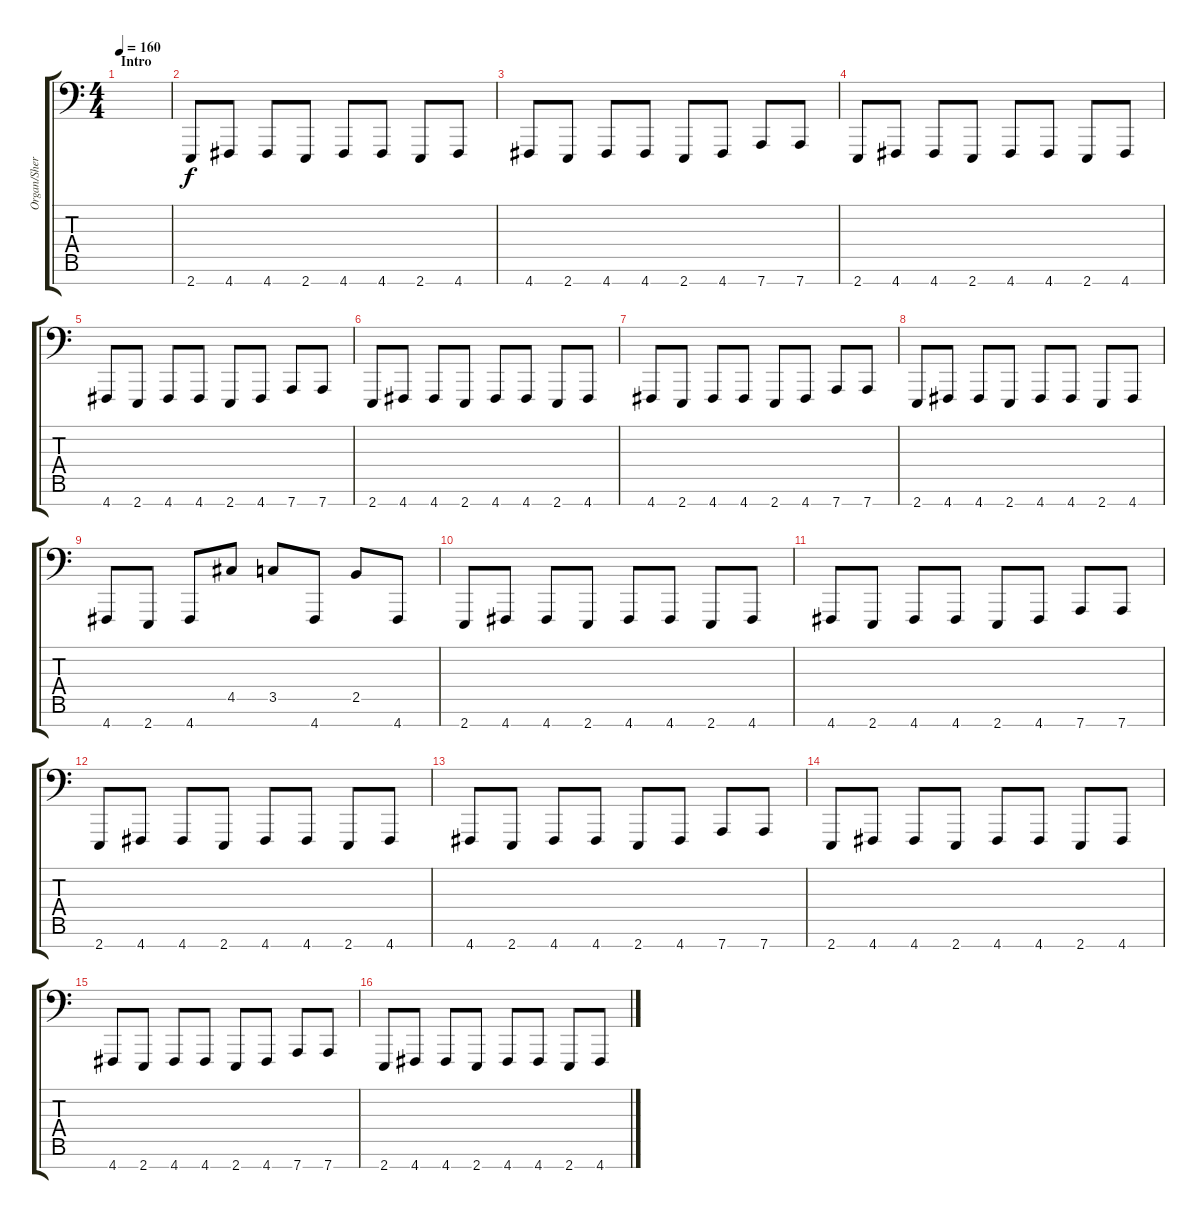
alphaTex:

\track ("Organ/Sherinian" "Organ/Sher") {instrument lead2sawtooth}
\staff {score tabs}
\tuning (E4 B3 G3 D3 A2 E2 D1) {hide}
\ts (4 4)
\section ("" "Intro")
\tempo 160
\clef f4
\ks c
|
2.7.8{volume 8} 4.7.8 4.7.8 2.7.8 4.7.8 4.7.8 2.7.8 4.7.8 |
4.7.8 2.7.8 4.7.8 4.7.8 2.7.8 4.7.8 7.7.8 7.7.8 |
2.7.8 4.7.8 4.7.8 2.7.8 4.7.8 4.7.8 2.7.8 4.7.8 |
4.7.8 2.7.8 4.7.8 4.7.8 2.7.8 4.7.8 7.7.8 7.7.8 |
2.7.8 4.7.8 4.7.8 2.7.8 4.7.8 4.7.8 2.7.8 4.7.8 |
4.7.8 2.7.8 4.7.8 4.7.8 2.7.8 4.7.8 7.7.8 7.7.8 |
2.7.8 4.7.8 4.7.8 2.7.8 4.7.8 4.7.8 2.7.8 4.7.8 |
4.7.8 2.7.8 4.7.8 4.5.8 3.5.8 4.7.8 2.5.8 4.7.8 |
2.7.8 4.7.8 4.7.8 2.7.8 4.7.8 4.7.8 2.7.8 4.7.8 |
4.7.8 2.7.8 4.7.8 4.7.8 2.7.8 4.7.8 7.7.8 7.7.8 |
2.7.8 4.7.8 4.7.8 2.7.8 4.7.8 4.7.8 2.7.8 4.7.8 |
4.7.8 2.7.8 4.7.8 4.7.8 2.7.8 4.7.8 7.7.8 7.7.8 |
2.7.8 4.7.8 4.7.8 2.7.8 4.7.8 4.7.8 2.7.8 4.7.8 |
4.7.8 2.7.8 4.7.8 4.7.8 2.7.8 4.7.8 7.7.8 7.7.8 |
2.7.8 4.7.8 4.7.8 2.7.8 4.7.8 4.7.8 2.7.8 4.7.8
